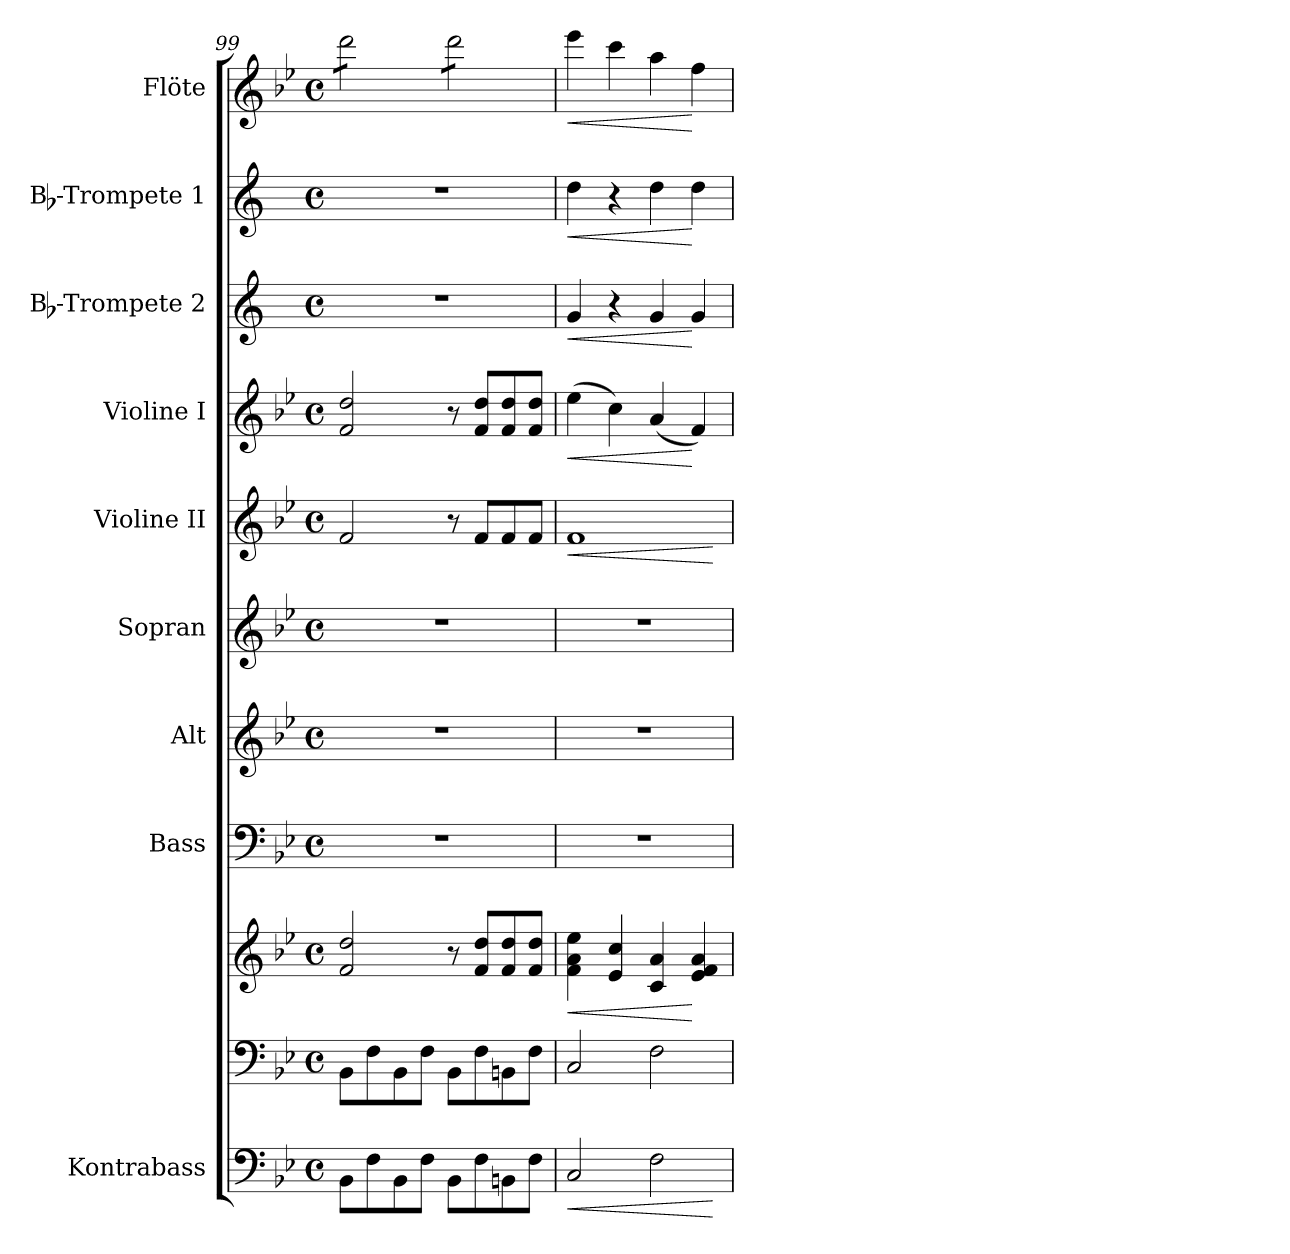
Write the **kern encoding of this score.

**kern	**dynam	**kern	**kern	**dynam	**kern	**kern	**kern	**kern	**dynam	**kern	**dynam	**kern	**dynam	**kern	**dynam	**kern	**dynam
*part10	*part10	*part9	*part9	*part9	*part8	*part7	*part6	*part5	*part5	*part4	*part4	*part3	*part3	*part2	*part2	*part1	*part1
*staff11	*staff11	*staff10	*staff9	*staff9/10	*staff8	*staff7	*staff6	*staff5	*staff5	*staff4	*staff4	*staff3	*staff3	*staff2	*staff2	*staff1	*staff1
*I"Kontrabass	*	*	*	*	*I"Bass	*I"Alt	*I"Sopran	*I"Violine II	*	*I"Violine I	*	*I"Bb-Trompete 2	*	*I"Bb-Trompete 1	*	*I"Flöte	*
*I'Kb.	*	*	*	*	*I'B.	*I'A.	*I'S.	*I'Vl. II	*	*I'Vl. I	*	*I'Bb Trp. 2	*	*I'Bb Trp. 1	*	*I'Fl.	*
*clefF4	*	*clefF4	*clefG2	*	*clefF4	*clefG2	*clefG2	*clefG2	*	*clefG2	*	*clefG2	*	*clefG2	*	*clefG2	*
*ITrd7c12	*	*	*	*	*	*	*	*	*	*	*	*ITrd1c2	*	*ITrd1c2	*	*	*
*k[b-e-]	*	*k[b-e-]	*k[b-e-]	*	*k[b-e-]	*k[b-e-]	*k[b-e-]	*k[b-e-]	*	*k[b-e-]	*	*k[b-e-]	*	*k[b-e-]	*	*k[b-e-]	*
*B-:	*	*B-:	*B-:	*	*B-:	*B-:	*B-:	*B-:	*	*B-:	*	*B-:	*	*B-:	*	*B-:	*
*M4/4	*	*M4/4	*M4/4	*	*M4/4	*M4/4	*M4/4	*M4/4	*	*M4/4	*	*M4/4	*	*M4/4	*	*M4/4	*
*met(c)	*	*met(c)	*met(c)	*	*met(c)	*met(c)	*met(c)	*met(c)	*	*met(c)	*	*met(c)	*	*met(c)	*	*met(c)	*
=99	=99	=99	=99	=99	=99	=99	=99	=99	=99	=99	=99	=99	=99	=99	=99	=99	=99
*	*	*	*	*	*	*	*	*	*	*	*	*	*	*	*	*tremolo	*
8BBB-\L	.	8BB-\L	2f/ 2dd/	.	1r	1r	1r	2f/	.	2f/ 2dd/	.	1r	.	1r	.	8ddd\L	.
8FF\	.	8F\	.	.	.	.	.	.	.	.	.	.	.	.	.	8ddd\	.
8BBB-\	.	8BB-\	.	.	.	.	.	.	.	.	.	.	.	.	.	8ddd\	.
8FF\J	.	8F\J	.	.	.	.	.	.	.	.	.	.	.	.	.	8ddd\J	.
8BBB-\L	.	8BB-\L	8r	.	.	.	.	8r	.	8r	.	.	.	.	.	8ddd\L	.
8FF\	.	8F\	8f/ 8dd/L	.	.	.	.	8f/L	.	8f/ 8dd/L	.	.	.	.	.	8ddd\	.
8BBBn\	.	8BBn\	8f/ 8dd/	.	.	.	.	8f/	.	8f/ 8dd/	.	.	.	.	.	8ddd\	.
8FF\J	.	8F\J	8f/ 8dd/J	.	.	.	.	8f/J	.	8f/ 8dd/J	.	.	.	.	.	8ddd\J	.
*	*	*	*	*	*	*	*	*	*	*	*	*	*	*	*	*Xtremolo	*
=100	=100	=100	=100	=100	=100	=100	=100	=100	=100	=100	=100	=100	=100	=100	=100	=100	=100
!	!LO:HP:b	!	!	!LO:HP:b	!	!	!	!	!LO:HP:b	!	!LO:HP:b	!	!LO:HP:b	!	!LO:HP:b	!	!LO:HP:b
2CC/	<	2C/	4f\ 4a\ 4ee-\	<	1r	1r	1r	1f	<	(>4ee-\	<	4f/	<	4cc\	<	4eee-\	<
.	.	.	4e-/ 4cc/	.	.	.	.	.	.	4cc\)	.	4r	.	4r	.	4ccc\	.
2FF\	.	2F\	4c/ 4a/	.	.	.	.	.	.	(<4a/	.	4f/	.	4cc\	.	4aa\	.
.	.	.	4e-/ 4f/ 4a/	[	.	.	.	.	.	4f/)	[	4f/	[	4cc\	[	4ff\	[
.	[	.	.	.	.	.	.	.	[	.	.	.	.	.	.	.	.
=	=	=	=	=	=	=	=	=	=	=	=	=	=	=	=	=	=
*-	*-	*-	*-	*-	*-	*-	*-	*-	*-	*-	*-	*-	*-	*-	*-	*-	*-
